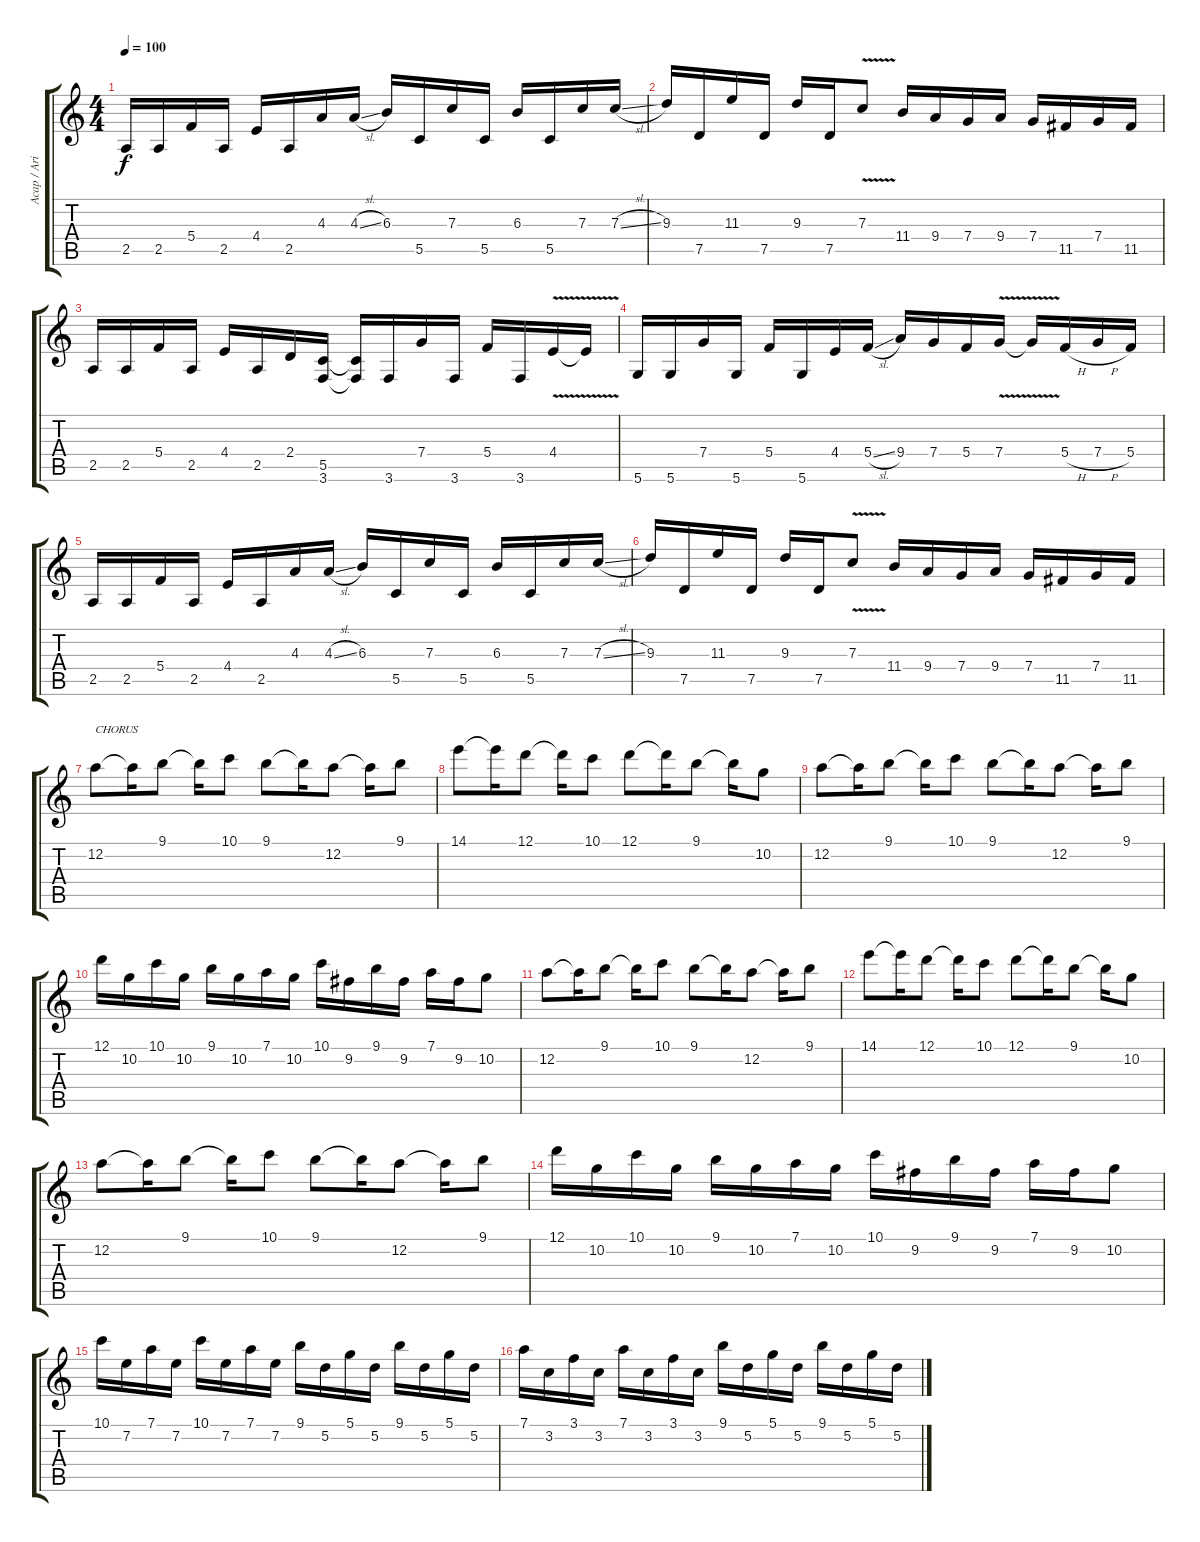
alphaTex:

\track ("Acap / Ariq" "Acap / Ari") {instrument distortionguitar}
\staff {score tabs}
\tuning (D4 A3 F3 C3 G2 D2) {hide}
\ts (4 4)
\tempo 100
\clef g2
\ks c
2.5.16{dy f} 2.5.16 5.4.16 2.5.16 4.4.16 2.5.16 4.3.16 4.3{sl}.16 6.3.16 5.5.16 7.3.16 5.5.16 6.3.16 5.5.16 7.3.16 7.3{sl}.16 |
9.3.16 7.5.16 11.3.16 7.5.16 9.3.16 7.5.16 7.3{v}.8 11.4.16 9.4.16 7.4.16 9.4.16 7.4.16 11.5.16 7.4.16 11.5.16 |
2.5.16 2.5.16 5.4.16 2.5.16 4.4.16 2.5.16 2.4.16 (5.5 3.6).16 (5.5{t} 3.6{t}).16 3.6.16 7.4.16 3.6.16 5.4.16 3.6.16 4.4{v}.16 4.4{t}.16 |
5.6.16 5.6.16 7.4.16 5.6.16 5.4.16 5.6.16 4.4.16 5.4{sl}.16 9.4.16 7.4.16 5.4.16 7.4{v}.16 7.4{t}.16 5.4{h}.16 7.4{h}.16 5.4.16 |
2.5.16 2.5.16 5.4.16 2.5.16 4.4.16 2.5.16 4.3.16 4.3{sl}.16 6.3.16 5.5.16 7.3.16 5.5.16 6.3.16 5.5.16 7.3.16 7.3{sl}.16 |
9.3.16 7.5.16 11.3.16 7.5.16 9.3.16 7.5.16 7.3{v}.8 11.4.16 9.4.16 7.4.16 9.4.16 7.4.16 11.5.16 7.4.16 11.5.16 |
12.2.8{txt "CHORUS"} 12.2{t}.16 9.1.8 9.1{t}.16 10.1.8 9.1.8 9.1{t}.16 12.2.8 12.2{t}.16 9.1.8 |
14.1.8 14.1{t}.16 12.1.8 12.1{t}.16 10.1.8 12.1.8 12.1{t}.16 9.1.8 9.1{t}.16 10.2.8 |
12.2.8 12.2{t}.16 9.1.8 9.1{t}.16 10.1.8 9.1.8 9.1{t}.16 12.2.8 12.2{t}.16 9.1.8 |
12.1.16 10.2.16 10.1.16 10.2.16 9.1.16 10.2.16 7.1.16 10.2.16 10.1.16 9.2.16 9.1.16 9.2.16 7.1.16 9.2.16 10.2.8 |
12.2.8 12.2{t}.16 9.1.8 9.1{t}.16 10.1.8 9.1.8 9.1{t}.16 12.2.8 12.2{t}.16 9.1.8 |
14.1.8 14.1{t}.16 12.1.8 12.1{t}.16 10.1.8 12.1.8 12.1{t}.16 9.1.8 9.1{t}.16 10.2.8 |
12.2.8 12.2{t}.16 9.1.8 9.1{t}.16 10.1.8 9.1.8 9.1{t}.16 12.2.8 12.2{t}.16 9.1.8 |
12.1.16 10.2.16 10.1.16 10.2.16 9.1.16 10.2.16 7.1.16 10.2.16 10.1.16 9.2.16 9.1.16 9.2.16 7.1.16 9.2.16 10.2.8 |
10.1.16 7.2.16 7.1.16 7.2.16 10.1.16 7.2.16 7.1.16 7.2.16 9.1.16 5.2.16 5.1.16 5.2.16 9.1.16 5.2.16 5.1.16 5.2.16 |
7.1.16 3.2.16 3.1.16 3.2.16 7.1.16 3.2.16 3.1.16 3.2.16 9.1.16 5.2.16 5.1.16 5.2.16 9.1.16 5.2.16 5.1.16 5.2.16
